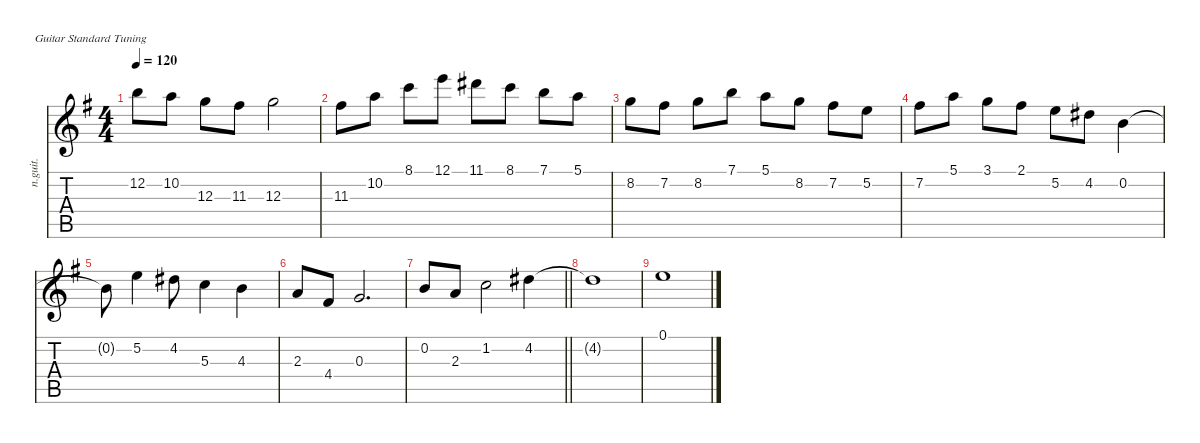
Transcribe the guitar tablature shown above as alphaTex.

\defaultSystemsLayout 4
\hideDynamics
\bracketExtendMode nobrackets
\track ("Guitar 1" "n.guit.") {instrument acousticguitarnylon}
\staff {score tabs}
\tuning (E4 B3 G3 D3 A2 E2)
\ts (4 4)
\tempo 120
\clef g2
\ks eminor
12.2{acc forcenatural}.8{dy f beam Down} 10.2{acc forcenatural}.8{beam Down} 12.3{acc forcenatural}.8{beam Down} 11.3{acc #}.8{beam Down} 12.3{acc forcenatural}.2{beam Down} |
11.3{acc #}.8{beam Down} 10.2{acc forcenatural}.8{beam Down} 8.1{acc forcenatural}.8{beam Down} 12.1{acc forcenatural}.8{beam Down} 11.1{acc #}.8{beam Down} 8.1{acc forcenatural}.8{beam Down} 7.1{acc forcenatural}.8{beam Down} 5.1{acc forcenatural}.8{beam Down} |
8.2{acc forcenatural}.8{beam Down} 7.2{acc #}.8{beam Down} 8.2{acc forcenatural}.8{beam Down} 7.1{acc forcenatural}.8{beam Down} 5.1{acc forcenatural}.8{beam Down} 8.2{acc forcenatural}.8{beam Down} 7.2{acc #}.8{beam Down} 5.2{acc forcenatural}.8{beam Down} |
7.2{acc #}.8{beam Down} 5.1{acc forcenatural}.8{beam Down} 3.1{acc forcenatural}.8{beam Down} 2.1{acc #}.8{beam Down} 5.2{acc forcenatural}.8{beam Down} 4.2{acc #}.8{beam Down} 0.2{acc forcenatural}.4{beam Down} |
0.2{t acc forcenatural}.8{beam Down} 5.2{acc forcenatural}.4{beam Down} 4.2{acc #}.8{beam Down} 5.3{acc forcenatural}.4{beam Down} 4.3{acc forcenatural}.4{beam Down} |
2.3{acc forcenatural}.8{beam Up} 4.4{acc #}.8{beam Up} 0.3{acc forcenatural}.2{d beam Up} |
\barLineRight lightlight
0.2{acc forcenatural}.8{beam Up} 2.3{acc forcenatural}.8{beam Up} 1.2{acc forcenatural}.2{beam Down} 4.2{acc #}.4{beam Down} |
4.2{t acc #}.1{beam Down} |
0.1{acc forcenatural}.1{beam Down}
